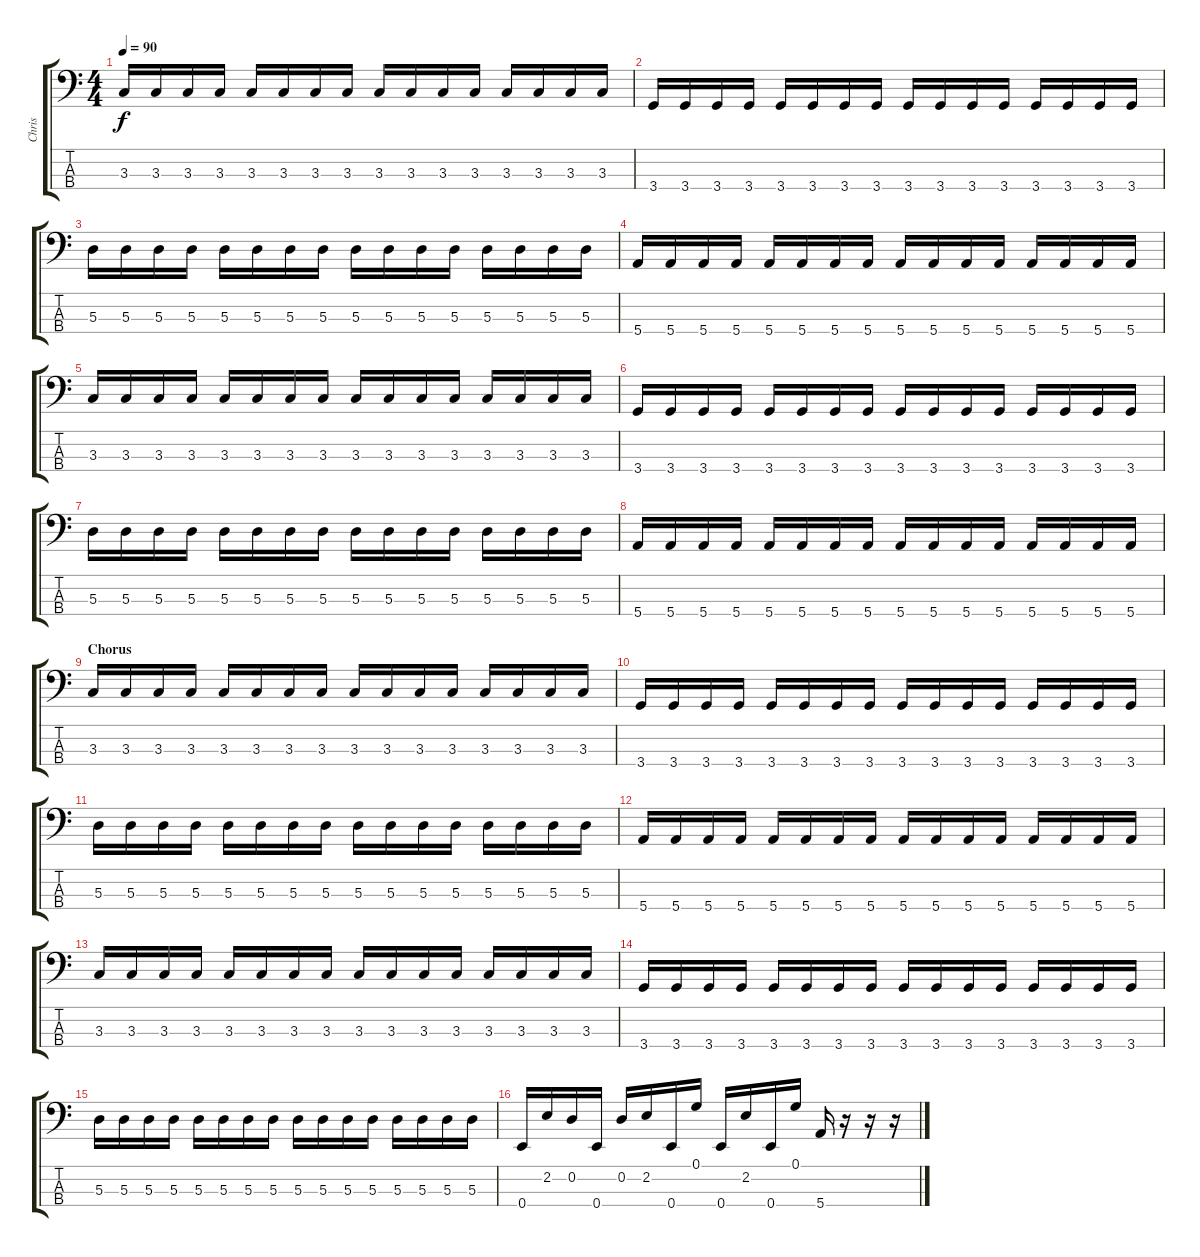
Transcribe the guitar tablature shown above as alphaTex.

\track ("Chris" "Chris") {instrument electricbassfinger}
\staff {score tabs}
\tuning (G2 D2 A1 E1) {hide}
\ts (4 4)
\tempo 90
\clef f4
\ks c
3.3.16{dy f} 3.3.16 3.3.16 3.3.16 3.3.16 3.3.16 3.3.16 3.3.16 3.3.16 3.3.16 3.3.16 3.3.16 3.3.16 3.3.16 3.3.16 3.3.16 |
3.4.16 3.4.16 3.4.16 3.4.16 3.4.16 3.4.16 3.4.16 3.4.16 3.4.16 3.4.16 3.4.16 3.4.16 3.4.16 3.4.16 3.4.16 3.4.16 |
5.3.16 5.3.16 5.3.16 5.3.16 5.3.16 5.3.16 5.3.16 5.3.16 5.3.16 5.3.16 5.3.16 5.3.16 5.3.16 5.3.16 5.3.16 5.3.16 |
5.4.16 5.4.16 5.4.16 5.4.16 5.4.16 5.4.16 5.4.16 5.4.16 5.4.16 5.4.16 5.4.16 5.4.16 5.4.16 5.4.16 5.4.16 5.4.16 |
3.3.16 3.3.16 3.3.16 3.3.16 3.3.16 3.3.16 3.3.16 3.3.16 3.3.16 3.3.16 3.3.16 3.3.16 3.3.16 3.3.16 3.3.16 3.3.16 |
3.4.16 3.4.16 3.4.16 3.4.16 3.4.16 3.4.16 3.4.16 3.4.16 3.4.16 3.4.16 3.4.16 3.4.16 3.4.16 3.4.16 3.4.16 3.4.16 |
5.3.16 5.3.16 5.3.16 5.3.16 5.3.16 5.3.16 5.3.16 5.3.16 5.3.16 5.3.16 5.3.16 5.3.16 5.3.16 5.3.16 5.3.16 5.3.16 |
5.4.16 5.4.16 5.4.16 5.4.16 5.4.16 5.4.16 5.4.16 5.4.16 5.4.16 5.4.16 5.4.16 5.4.16 5.4.16 5.4.16 5.4.16 5.4.16 |
\section ("" "Chorus")
3.3.16 3.3.16 3.3.16 3.3.16 3.3.16 3.3.16 3.3.16 3.3.16 3.3.16 3.3.16 3.3.16 3.3.16 3.3.16 3.3.16 3.3.16 3.3.16 |
3.4.16 3.4.16 3.4.16 3.4.16 3.4.16 3.4.16 3.4.16 3.4.16 3.4.16 3.4.16 3.4.16 3.4.16 3.4.16 3.4.16 3.4.16 3.4.16 |
5.3.16 5.3.16 5.3.16 5.3.16 5.3.16 5.3.16 5.3.16 5.3.16 5.3.16 5.3.16 5.3.16 5.3.16 5.3.16 5.3.16 5.3.16 5.3.16 |
5.4.16 5.4.16 5.4.16 5.4.16 5.4.16 5.4.16 5.4.16 5.4.16 5.4.16 5.4.16 5.4.16 5.4.16 5.4.16 5.4.16 5.4.16 5.4.16 |
3.3.16 3.3.16 3.3.16 3.3.16 3.3.16 3.3.16 3.3.16 3.3.16 3.3.16 3.3.16 3.3.16 3.3.16 3.3.16 3.3.16 3.3.16 3.3.16 |
3.4.16 3.4.16 3.4.16 3.4.16 3.4.16 3.4.16 3.4.16 3.4.16 3.4.16 3.4.16 3.4.16 3.4.16 3.4.16 3.4.16 3.4.16 3.4.16 |
5.3.16 5.3.16 5.3.16 5.3.16 5.3.16 5.3.16 5.3.16 5.3.16 5.3.16 5.3.16 5.3.16 5.3.16 5.3.16 5.3.16 5.3.16 5.3.16 |
0.4.16 2.2.16 0.2.16 0.4.16 0.2.16 2.2.16 0.4.16 0.1.16 0.4.16 2.2.16 0.4.16 0.1.16 5.4.16 r.16 r.16 r.16
